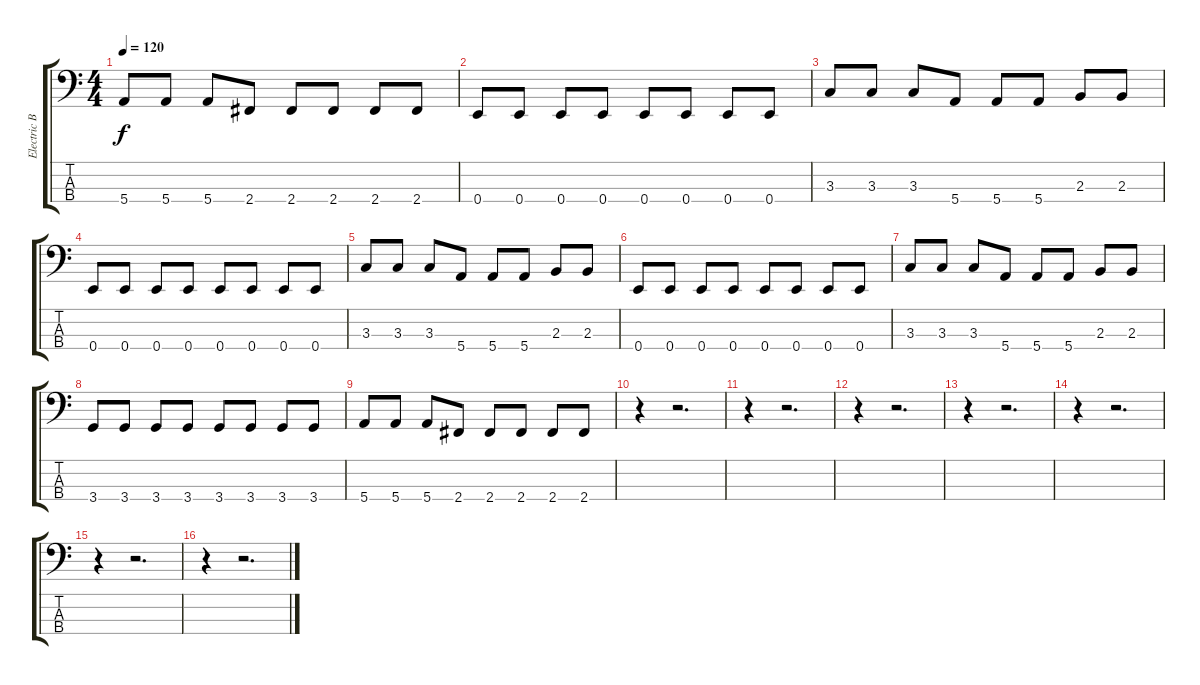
\track ("Electric Bass" "Electric B") {instrument electricbassfinger}
\staff {score tabs}
\tuning (G2 D2 A1 E1) {hide}
\ts (4 4)
\tempo 120
\clef f4
\ks c
5.4.8{dy f} 5.4.8 5.4.8 2.4.8 2.4.8 2.4.8 2.4.8 2.4.8 |
0.4.8 0.4.8 0.4.8 0.4.8 0.4.8 0.4.8 0.4.8 0.4.8 |
3.3.8 3.3.8 3.3.8 5.4.8 5.4.8 5.4.8 2.3.8 2.3.8 |
0.4.8 0.4.8 0.4.8 0.4.8 0.4.8 0.4.8 0.4.8 0.4.8 |
3.3.8 3.3.8 3.3.8 5.4.8 5.4.8 5.4.8 2.3.8 2.3.8 |
0.4.8 0.4.8 0.4.8 0.4.8 0.4.8 0.4.8 0.4.8 0.4.8 |
3.3.8 3.3.8 3.3.8 5.4.8 5.4.8 5.4.8 2.3.8 2.3.8 |
3.4.8 3.4.8 3.4.8 3.4.8 3.4.8 3.4.8 3.4.8 3.4.8 |
5.4.8 5.4.8 5.4.8 2.4.8 2.4.8 2.4.8 2.4.8 2.4.8 |
r.4 r.2{d} |
r.4 r.2{d} |
r.4 r.2{d} |
r.4 r.2{d} |
r.4 r.2{d} |
r.4 r.2{d} |
r.4 r.2{d}
